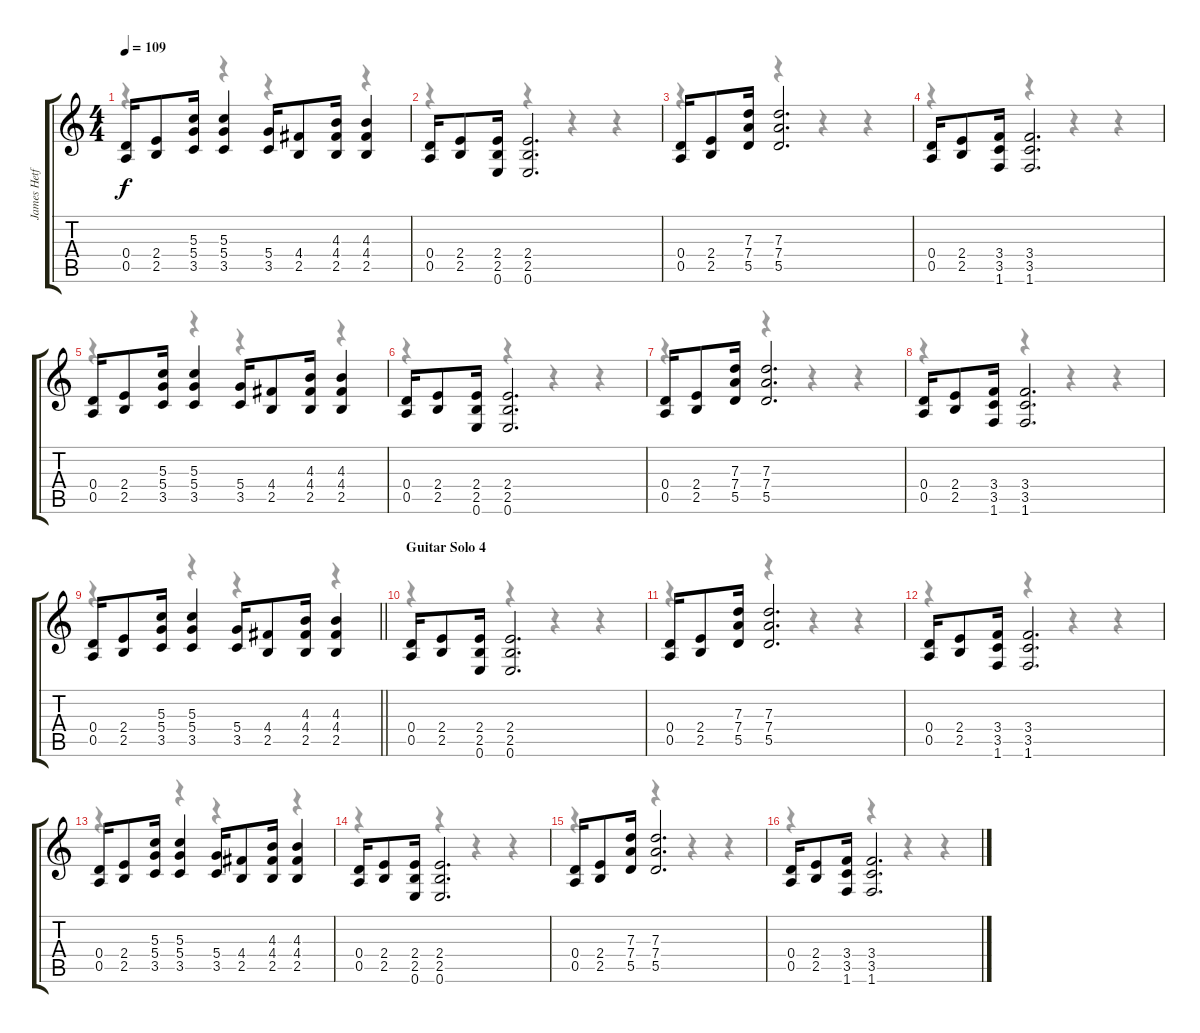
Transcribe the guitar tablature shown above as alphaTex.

\track ("James Hetfield" "James Hetf") {instrument distortionguitar}
\staff {score tabs}
\tuning (E4 B3 G3 D3 A2 E2) {hide}
\voice
\ts (4 4)
\tempo 109
\clef g2
\ks c
(0.4 0.5).16{dy f} (2.4 2.5).8 (5.3 5.4 3.5).16 (5.3 5.4 3.5).4 (5.4 3.5).16 (4.4 2.5).8 (4.3 4.4 2.5).16 (4.3 4.4 2.5).4 |
(0.4 0.5).16 (2.4 2.5).8 (2.4 2.5 0.6).16 (2.4 2.5 0.6).2{d} |
(0.4 0.5).16 (2.4 2.5).8 (7.3 7.4 5.5).16 (7.3 7.4 5.5).2{d} |
(0.4 0.5).16 (2.4 2.5).8 (3.4 3.5 1.6).16 (3.4 3.5 1.6).2{d} |
(0.4 0.5).16 (2.4 2.5).8 (5.3 5.4 3.5).16 (5.3 5.4 3.5).4 (5.4 3.5).16 (4.4 2.5).8 (4.3 4.4 2.5).16 (4.3 4.4 2.5).4 |
(0.4 0.5).16 (2.4 2.5).8 (2.4 2.5 0.6).16 (2.4 2.5 0.6).2{d} |
(0.4 0.5).16 (2.4 2.5).8 (7.3 7.4 5.5).16 (7.3 7.4 5.5).2{d} |
(0.4 0.5).16 (2.4 2.5).8 (3.4 3.5 1.6).16 (3.4 3.5 1.6).2{d} |
\barLineRight lightlight
(0.4 0.5).16 (2.4 2.5).8 (5.3 5.4 3.5).16 (5.3 5.4 3.5).4 (5.4 3.5).16 (4.4 2.5).8 (4.3 4.4 2.5).16 (4.3 4.4 2.5).4 |
\section ("" "Guitar Solo 4")
(0.4 0.5).16 (2.4 2.5).8 (2.4 2.5 0.6).16 (2.4 2.5 0.6).2{d} |
(0.4 0.5).16 (2.4 2.5).8 (7.3 7.4 5.5).16 (7.3 7.4 5.5).2{d} |
(0.4 0.5).16 (2.4 2.5).8 (3.4 3.5 1.6).16 (3.4 3.5 1.6).2{d} |
(0.4 0.5).16 (2.4 2.5).8 (5.3 5.4 3.5).16 (5.3 5.4 3.5).4 (5.4 3.5).16 (4.4 2.5).8 (4.3 4.4 2.5).16 (4.3 4.4 2.5).4 |
(0.4 0.5).16 (2.4 2.5).8 (2.4 2.5 0.6).16 (2.4 2.5 0.6).2{d} |
(0.4 0.5).16 (2.4 2.5).8 (7.3 7.4 5.5).16 (7.3 7.4 5.5).2{d} |
(0.4 0.5).16 (2.4 2.5).8 (3.4 3.5 1.6).16 (3.4 3.5 1.6).2{d}
\voice
\clef g2
\ottava regular
\simile none
\ks c
r.4{dy f} r.4 r.4 r.4 |
r.4 r.4 r.4 r.4 |
r.4 r.4 r.4 r.4 |
r.4 r.4 r.4 r.4 |
r.4 r.4 r.4 r.4 |
r.4 r.4 r.4 r.4 |
r.4 r.4 r.4 r.4 |
r.4 r.4 r.4 r.4 |
\barLineRight lightlight
r.4 r.4 r.4 r.4 |
r.4 r.4 r.4 r.4 |
r.4 r.4 r.4 r.4 |
r.4 r.4 r.4 r.4 |
r.4 r.4 r.4 r.4 |
r.4 r.4 r.4 r.4 |
r.4 r.4 r.4 r.4 |
r.4 r.4 r.4 r.4
